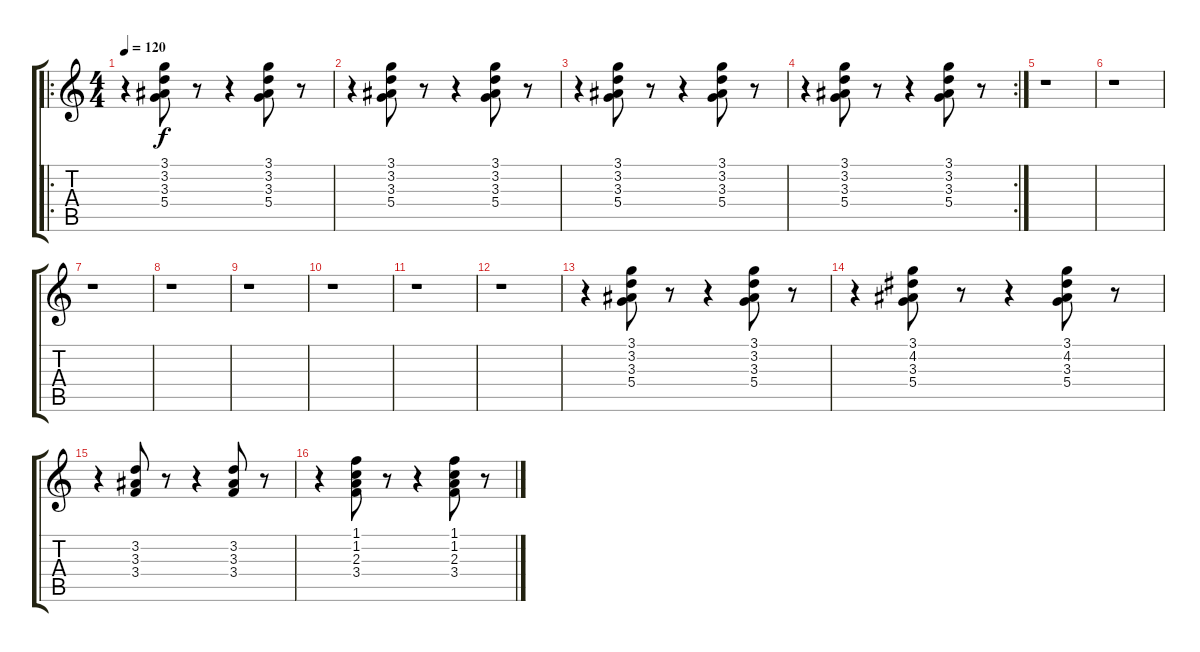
\track "" {instrument acousticguitarsteel}
\staff {score tabs}
\tuning (E4 B3 G3 D3 A2 E2) {hide}
\ro
\ts (4 4)
\tempo 120
\clef g2
\ks c
r.4{dy f} (3.1 3.2 3.3 5.4).8 r.8 r.4 (3.1 3.2 3.3 5.4).8 r.8 |
r.4 (3.1 3.2 3.3 5.4).8 r.8 r.4 (3.1 3.2 3.3 5.4).8 r.8 |
r.4 (3.1 3.2 3.3 5.4).8 r.8 r.4 (3.1 3.2 3.3 5.4).8 r.8 |
\rc 2
r.4 (3.1 3.2 3.3 5.4).8 r.8 r.4 (3.1 3.2 3.3 5.4).8 r.8 |
r.1 |
r.1 |
r.1 |
r.1 |
r.1 |
r.1 |
r.1 |
r.1 |
r.4 (3.1 3.2 3.3 5.4).8 r.8 r.4 (3.1 3.2 3.3 5.4).8 r.8 |
r.4 (3.1 4.2 3.3 5.4).8 r.8 r.4 (3.1 4.2 3.3 5.4).8 r.8 |
r.4 (3.2 3.3 3.4).8 r.8 r.4 (3.2 3.3 3.4).8 r.8 |
r.4 (1.1 1.2 2.3 3.4).8 r.8 r.4 (1.1 1.2 2.3 3.4).8 r.8
